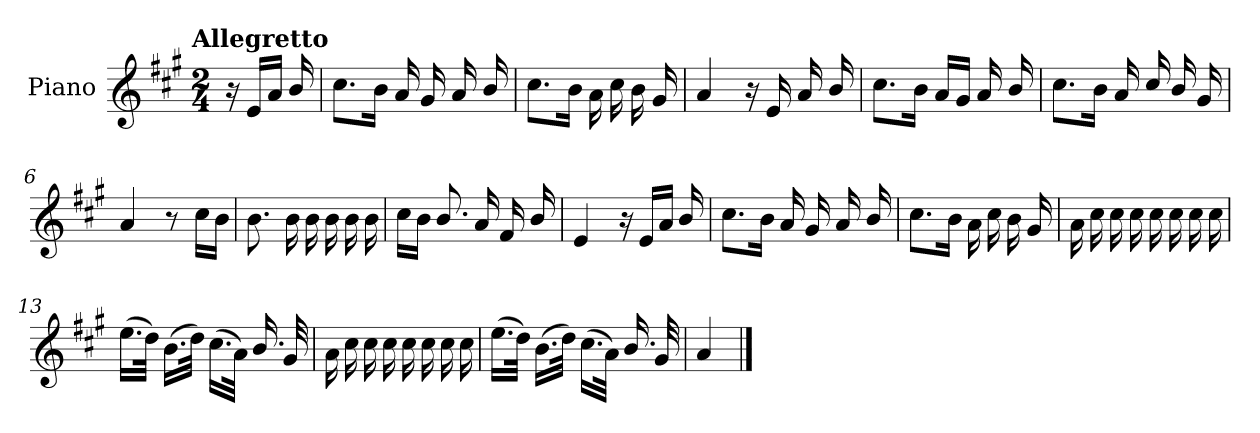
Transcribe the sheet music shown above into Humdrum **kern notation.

**kern
*part1
*staff1
*I"Piano
*I'Pno.
*clefG2
*k[f#c#g#]
!!LO:TX:omd:t=Allegretto
*M2/4
*MM116
=
16r
16e/LL
16a/JJ
16b/
=1
8.cc#\L
16b\Jk
16a/
16g#/
16a/
16b/
=2
8.cc#\L
16b\Jk
16a\
16cc#\
16b\
16g#/
!!LO:LB:g=z
=3
4a/
16r
16e/
16a/
16b/
=4
8.cc#\L
16b\Jk
16a/LL
16g#/JJ
16a/
16b/
=5
8.cc#\L
16b\Jk
16a/
16cc#/
16b/
16g#/
=6
4a/
8r
16cc#\LL
16b\JJ
!!LO:LB:g=z
=7
8.b\
16b\
16b\
16b\
16b\
16b\
=8
16cc#\LL
16b\JJ
8.b/
16a/
16f#/
16b/
=9
4e/
16r
16e/LL
16a/JJ
16b/
=10
8.cc#\L
16b\Jk
16a/
16g#/
16a/
16b/
!!LO:LB:g=z
=11
8.cc#\L
16b\Jk
16a\
16cc#\
16b\
16g#/
=12
16a\
16cc#\
16cc#\
16cc#\
16cc#\
16cc#\
16cc#\
16cc#\
=13
(>16.ee\LL
32dd\JJk)
(>16.b\LL
32dd\JJk)
(>16.cc#\LL
32a\JJk)
16.b/
32g#/
!!LO:LB:g=z
=14
16a\
16cc#\
16cc#\
16cc#\
16cc#\
16cc#\
16cc#\
16cc#\
=15
(>16.ee\LL
32dd\JJk)
(>16.b\LL
32dd\JJk)
(>16.cc#\LL
32a\JJk)
16.b/
32g#/
=16
4a/
==
*-
